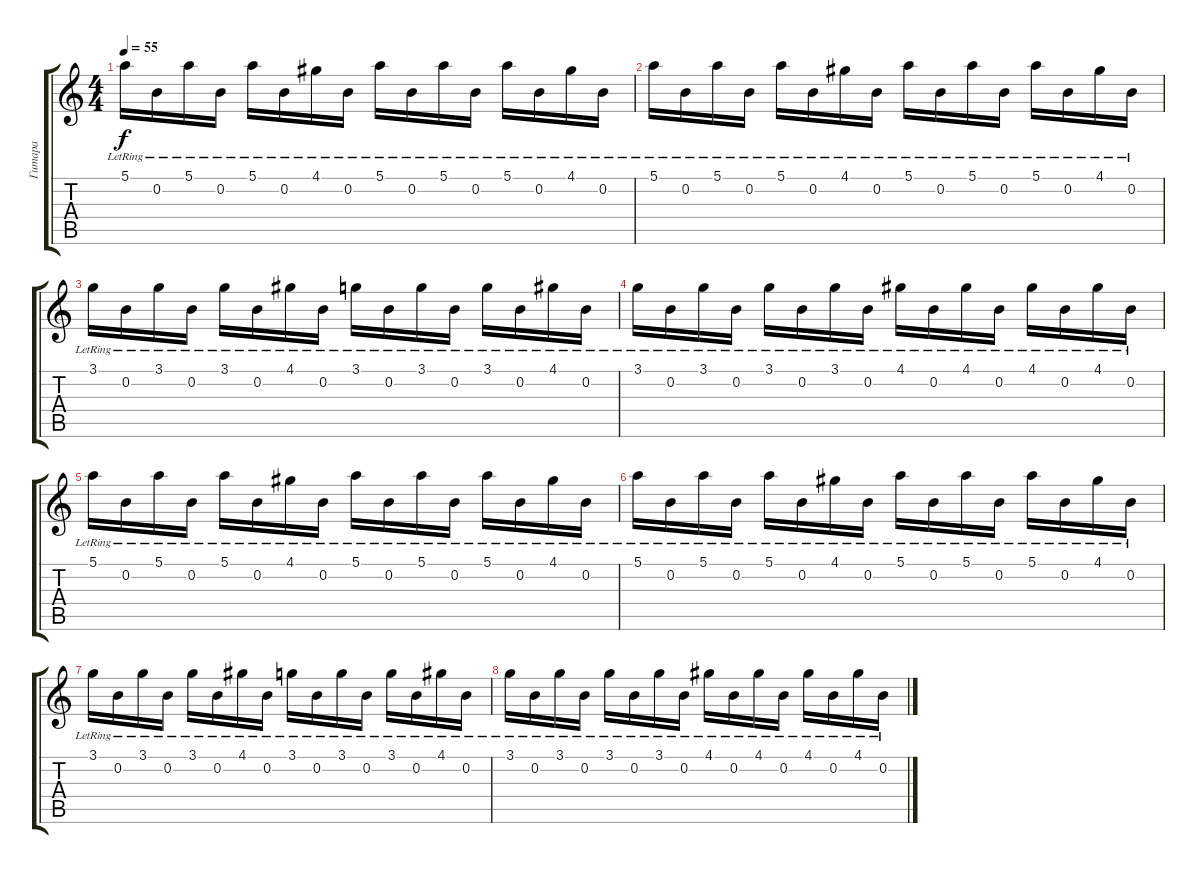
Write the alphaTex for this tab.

\track ("Гитара" "Гитара") {instrument electricguitarclean}
\staff {score tabs}
\tuning (E4 B3 G3 D3 A2 E2) {hide}
\ts (4 4)
\tempo 55
\clef g2
\ks c
5.1{lr}.16{dy f} 0.2{lr}.16 5.1{lr}.16 0.2{lr}.16 5.1{lr}.16 0.2{lr}.16 4.1{lr}.16 0.2{lr}.16 5.1{lr}.16 0.2{lr}.16 5.1{lr}.16 0.2{lr}.16 5.1{lr}.16 0.2{lr}.16 4.1{lr}.16 0.2{lr}.16 |
5.1{lr}.16 0.2{lr}.16 5.1{lr}.16 0.2{lr}.16 5.1{lr}.16 0.2{lr}.16 4.1{lr}.16 0.2{lr}.16 5.1{lr}.16 0.2{lr}.16 5.1{lr}.16 0.2{lr}.16 5.1{lr}.16 0.2{lr}.16 4.1{lr}.16 0.2{lr}.16 |
3.1{lr}.16 0.2{lr}.16 3.1{lr}.16 0.2{lr}.16 3.1{lr}.16 0.2{lr}.16 4.1{lr}.16 0.2{lr}.16 3.1{lr}.16 0.2{lr}.16 3.1{lr}.16 0.2{lr}.16 3.1{lr}.16 0.2{lr}.16 4.1{lr}.16 0.2{lr}.16 |
3.1{lr}.16 0.2{lr}.16 3.1{lr}.16 0.2{lr}.16 3.1{lr}.16 0.2{lr}.16 3.1{lr}.16 0.2{lr}.16 4.1{lr}.16 0.2{lr}.16 4.1{lr}.16 0.2{lr}.16 4.1{lr}.16 0.2{lr}.16 4.1{lr}.16 0.2{lr}.16 |
5.1{lr}.16 0.2{lr}.16 5.1{lr}.16 0.2{lr}.16 5.1{lr}.16 0.2{lr}.16 4.1{lr}.16 0.2{lr}.16 5.1{lr}.16 0.2{lr}.16 5.1{lr}.16 0.2{lr}.16 5.1{lr}.16 0.2{lr}.16 4.1{lr}.16 0.2{lr}.16 |
5.1{lr}.16 0.2{lr}.16 5.1{lr}.16 0.2{lr}.16 5.1{lr}.16 0.2{lr}.16 4.1{lr}.16 0.2{lr}.16 5.1{lr}.16 0.2{lr}.16 5.1{lr}.16 0.2{lr}.16 5.1{lr}.16 0.2{lr}.16 4.1{lr}.16 0.2{lr}.16 |
3.1{lr}.16 0.2{lr}.16 3.1{lr}.16 0.2{lr}.16 3.1{lr}.16 0.2{lr}.16 4.1{lr}.16 0.2{lr}.16 3.1{lr}.16 0.2{lr}.16 3.1{lr}.16 0.2{lr}.16 3.1{lr}.16 0.2{lr}.16 4.1{lr}.16 0.2{lr}.16 |
3.1{lr}.16 0.2{lr}.16 3.1{lr}.16 0.2{lr}.16 3.1{lr}.16 0.2{lr}.16 3.1{lr}.16 0.2{lr}.16 4.1{lr}.16 0.2{lr}.16 4.1{lr}.16 0.2{lr}.16 4.1{lr}.16 0.2{lr}.16 4.1{lr}.16 0.2{lr}.16
